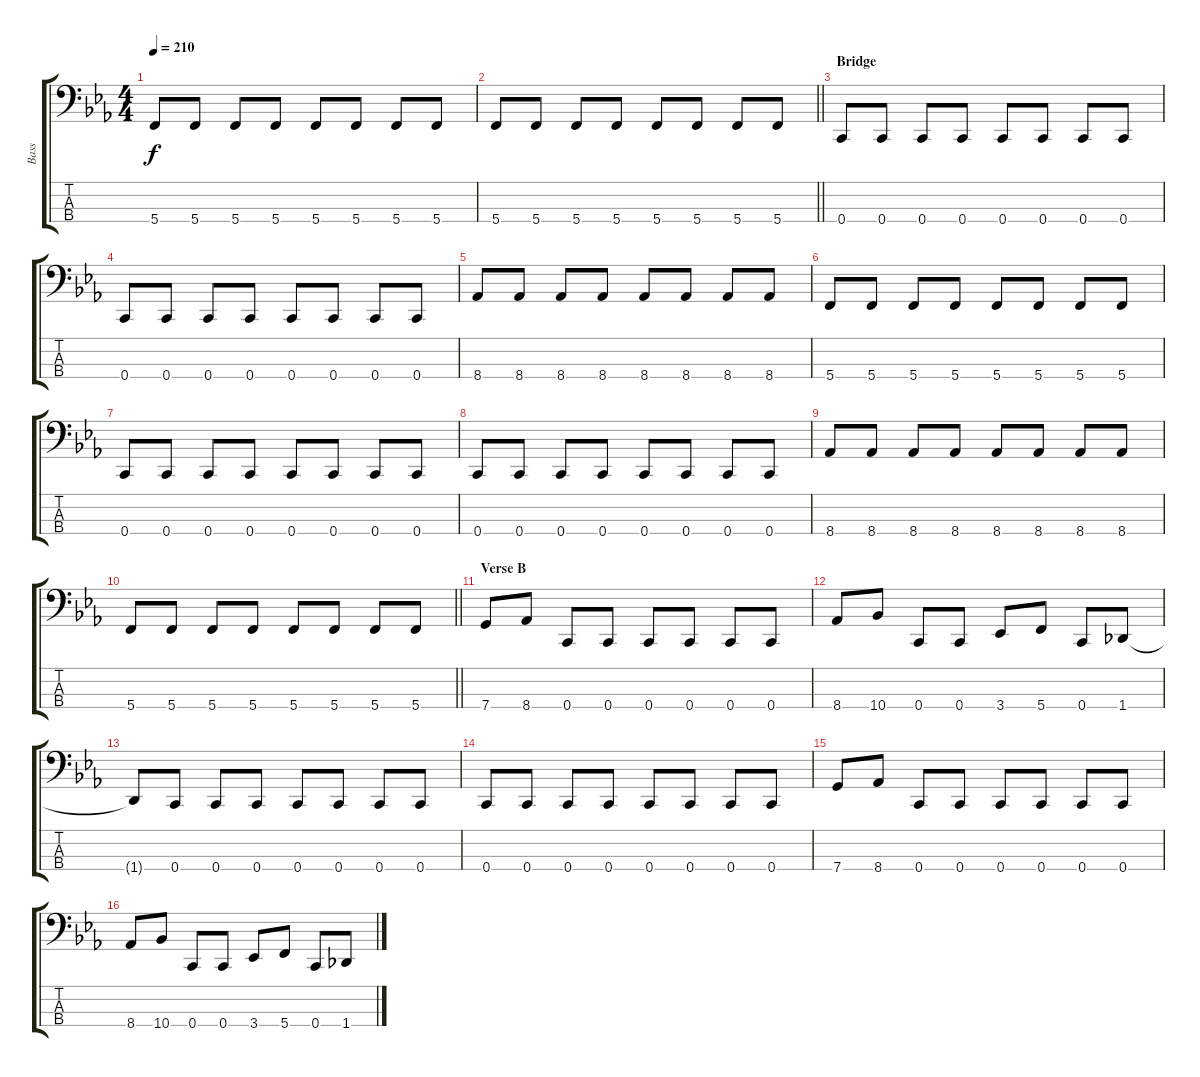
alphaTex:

\track ("Bass" "Bass") {instrument electricbasspick}
\staff {score tabs}
\tuning (F2 C2 G1 C1) {hide}
\ts (4 4)
\tempo 210
\clef f4
\ks cminor
5.4.8{dy f} 5.4.8 5.4.8 5.4.8 5.4.8 5.4.8 5.4.8 5.4.8 |
\barLineRight lightlight
5.4.8 5.4.8 5.4.8 5.4.8 5.4.8 5.4.8 5.4.8 5.4.8 |
\section ("" "Bridge")
0.4.8 0.4.8 0.4.8 0.4.8 0.4.8 0.4.8 0.4.8 0.4.8 |
0.4.8 0.4.8 0.4.8 0.4.8 0.4.8 0.4.8 0.4.8 0.4.8 |
8.4.8 8.4.8 8.4.8 8.4.8 8.4.8 8.4.8 8.4.8 8.4.8 |
5.4.8 5.4.8 5.4.8 5.4.8 5.4.8 5.4.8 5.4.8 5.4.8 |
0.4.8 0.4.8 0.4.8 0.4.8 0.4.8 0.4.8 0.4.8 0.4.8 |
0.4.8 0.4.8 0.4.8 0.4.8 0.4.8 0.4.8 0.4.8 0.4.8 |
8.4.8 8.4.8 8.4.8 8.4.8 8.4.8 8.4.8 8.4.8 8.4.8 |
\barLineRight lightlight
5.4.8 5.4.8 5.4.8 5.4.8 5.4.8 5.4.8 5.4.8 5.4.8 |
\section ("" "Verse B")
7.4.8 8.4.8 0.4.8 0.4.8 0.4.8 0.4.8 0.4.8 0.4.8 |
8.4.8 10.4.8 0.4.8 0.4.8 3.4.8 5.4.8 0.4.8 1.4.8 |
1.4{t}.8 0.4.8 0.4.8 0.4.8 0.4.8 0.4.8 0.4.8 0.4.8 |
0.4.8 0.4.8 0.4.8 0.4.8 0.4.8 0.4.8 0.4.8 0.4.8 |
7.4.8 8.4.8 0.4.8 0.4.8 0.4.8 0.4.8 0.4.8 0.4.8 |
8.4.8 10.4.8 0.4.8 0.4.8 3.4.8 5.4.8 0.4.8 1.4.8
